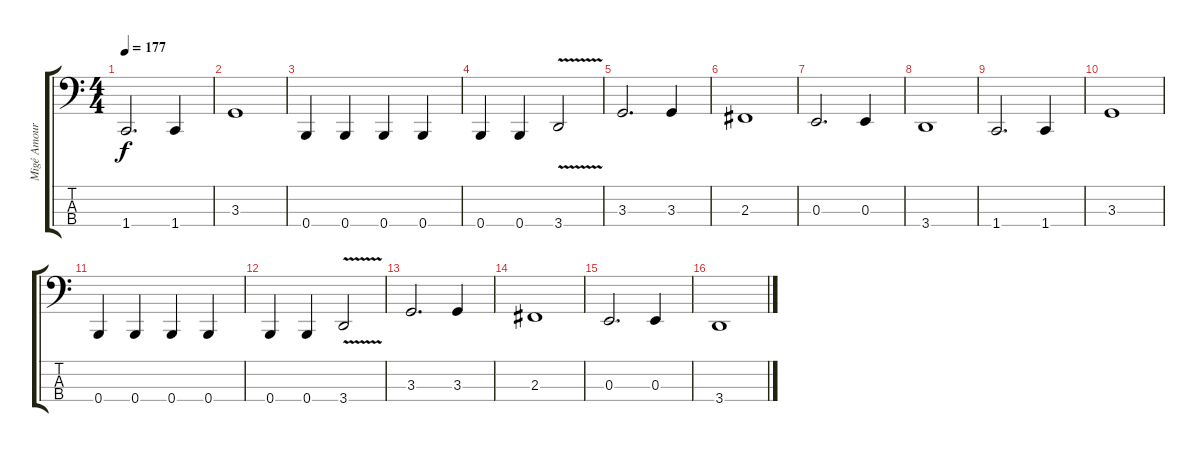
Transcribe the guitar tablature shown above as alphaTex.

\track ("Migé Amour (Bass)" "Migé Amour") {instrument electricbassfinger}
\staff {score tabs}
\tuning (D2 A1 E1 B0) {hide}
\ts (4 4)
\tempo 177
\clef f4
\ks c
1.4.2{d dy f} 1.4.4 |
3.3.1 |
0.4.4 0.4.4 0.4.4 0.4.4 |
0.4.4 0.4.4 3.4{v}.2 |
3.3.2{d} 3.3.4 |
2.3.1 |
0.3.2{d} 0.3.4 |
3.4.1 |
1.4.2{d} 1.4.4 |
3.3.1 |
0.4.4 0.4.4 0.4.4 0.4.4 |
0.4.4 0.4.4 3.4{v}.2 |
3.3.2{d} 3.3.4 |
2.3.1 |
0.3.2{d} 0.3.4 |
3.4.1
